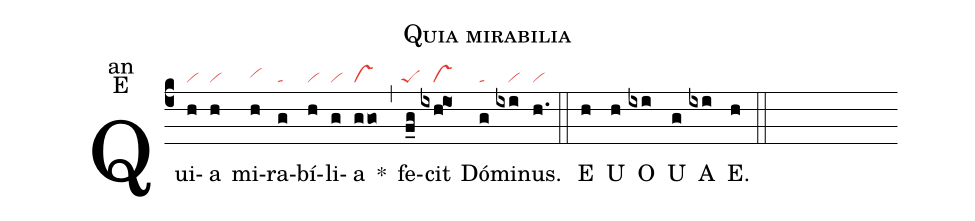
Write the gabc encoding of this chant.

name:Quia mirabilia;
office-part:an;
mode:E;
nabc-lines:1;
%%
(c4) Qui(h|vi)a(h|vi) mi(h|vihh)ra(g|ta)bí(h|vi)li(g|vi)a(ggo|vs) <sp>*</sp>(,) fe(f_g|`peS)cit(ixhiO1|////vs) Dó(g|ta)mi(ixi|////vi)nus.(h.|vi) (::)

<eu>E(h) U(h) O(ixi) U(g) A(ixi) E.(h) </eu>(::)
